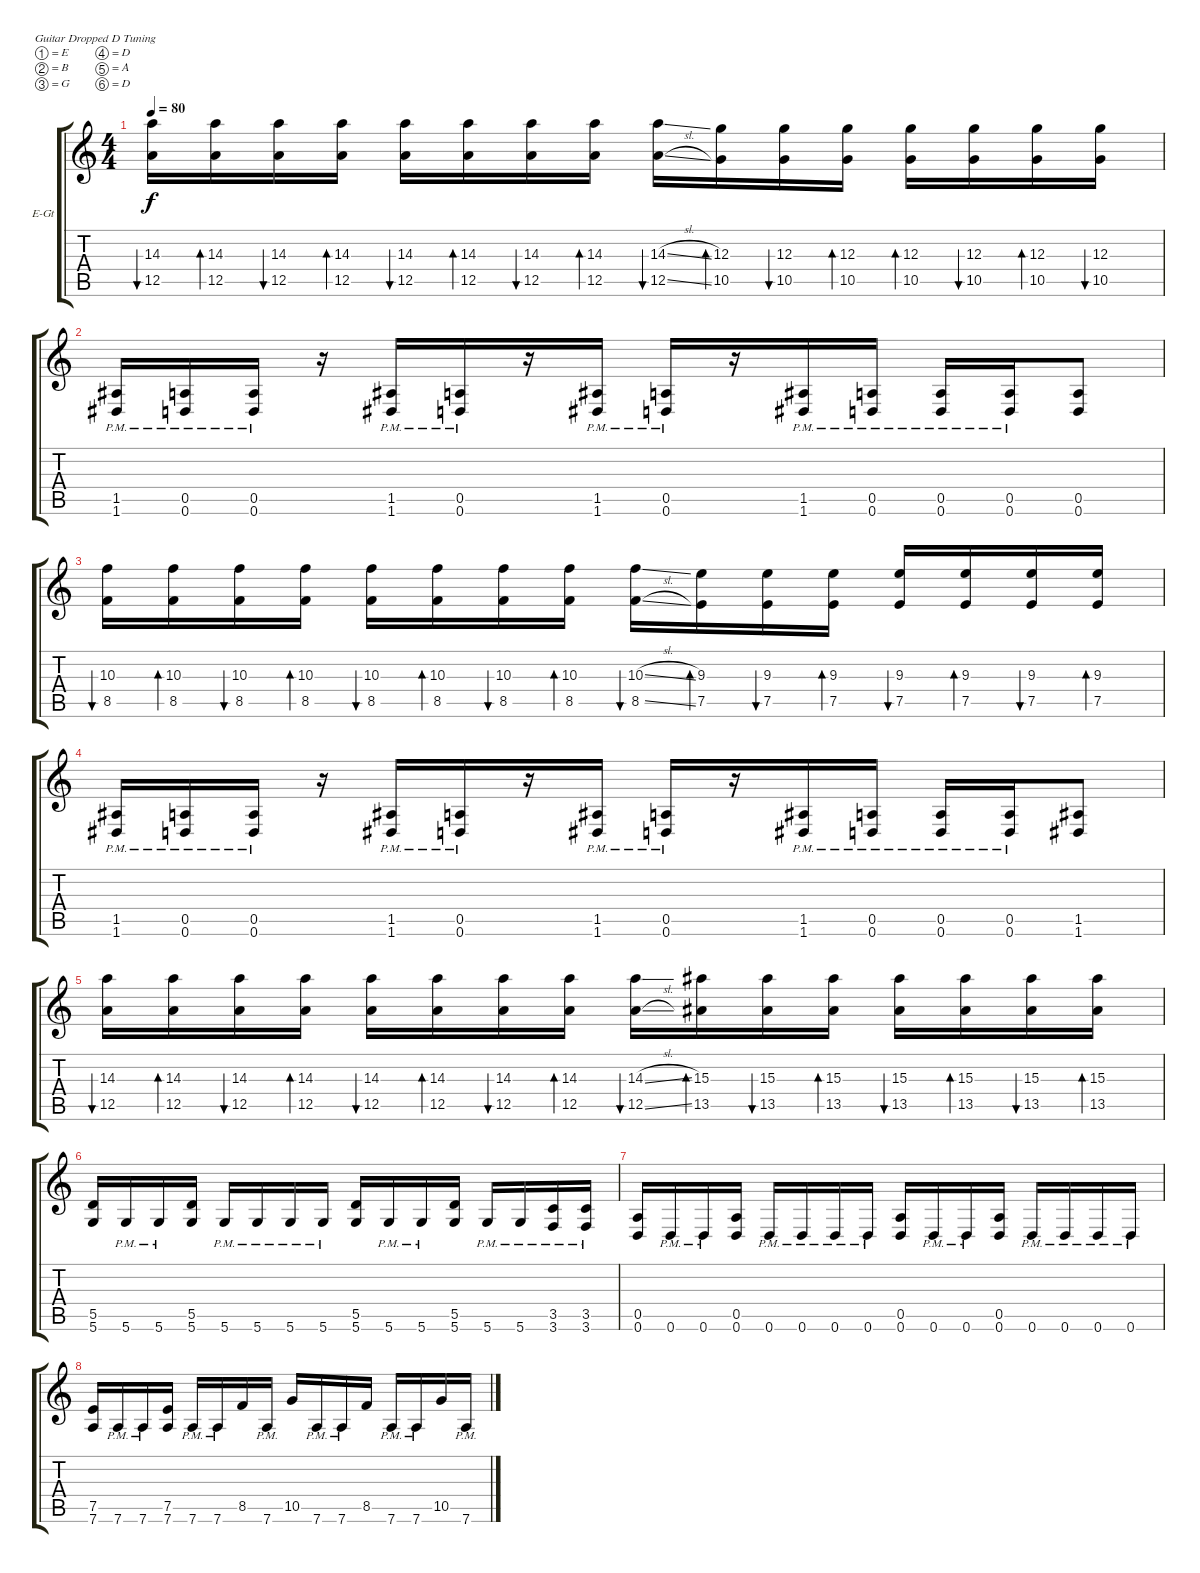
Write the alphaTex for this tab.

\bracketExtendMode groupsimilarinstruments
\firstSystemTrackNameOrientation horizontal
\otherSystemsTrackNameOrientation horizontal
\track ("Юджин" "E-Gt") {instrument distortionguitar}
\staff {score tabs}
\tuning (E4 B3 G3 D3 A2 D2)
\ts (4 4)
\tempo 80
\clef g2
\scale
0.478774
\ks c
(14.3 12.5).16{bu 60 dy f} (14.3 12.5).16{bd 60} (14.3 12.5).16{bu 60} (14.3 12.5).16{bd 60} (14.3 12.5).16{bu 60} (14.3 12.5).16{bd 60} (14.3 12.5).16{bu 60} (14.3 12.5).16{bd 60} (14.3{sl} 12.5{sl}).16{bu 60} (12.3 10.5).16{bd 60} (12.3 10.5).16{bu 60} (12.3 10.5).16{bd 60} (12.3 10.5).16{bd 60} (12.3 10.5).16{bu 60} (12.3 10.5).16{bd 60} (12.3 10.5).16{bu 60} |
\scale
0.521226 (1.5{pm} 1.6{pm}).16 (0.5{pm} 0.6{pm}).16 (0.5{pm} 0.6{pm}).16 r.16 (1.5{pm} 1.6{pm}).16 (0.5{pm} 0.6{pm}).16 r.16 (1.5{pm} 1.6{pm}).16 (0.5{pm} 0.6{pm}).16 r.16 (1.5{pm} 1.6{pm}).16 (0.5{pm} 0.6{pm}).16 (0.5{pm} 0.6{pm}).16 (0.5{pm} 0.6{pm}).16 (0.5 0.6).8 |
\scale
0.35942 (10.3 8.5).16{bu 60} (10.3 8.5).16{bd 60} (10.3 8.5).16{bu 60} (10.3 8.5).16{bd 60} (10.3 8.5).16{bu 60} (10.3 8.5).16{bd 60} (10.3 8.5).16{bu 60} (10.3 8.5).16{bd 60} (10.3{sl} 8.5{sl}).16{bu 60} (9.3 7.5).16{bd 60} (9.3 7.5).16{bu 60} (9.3 7.5).16{bd 60} (9.3 7.5).16{bu 60} (9.3 7.5).16{bd 60} (9.3 7.5).16{bu 60} (9.3 7.5).16{bd 60} |
\scale
0.64058 (1.5{pm} 1.6{pm}).16 (0.5{pm} 0.6{pm}).16 (0.5{pm} 0.6{pm}).16 r.16 (1.5{pm} 1.6{pm}).16 (0.5{pm} 0.6{pm}).16 r.16 (1.5{pm} 1.6{pm}).16 (0.5{pm} 0.6{pm}).16 r.16 (1.5{pm} 1.6{pm}).16 (0.5{pm} 0.6{pm}).16 (0.5{pm} 0.6{pm}).16 (0.5{pm} 0.6{pm}).16 (1.5 1.6).8 |
\scale
0.620795 (14.3 12.5).16{bu 60} (14.3 12.5).16{bd 60} (14.3 12.5).16{bu 60} (14.3 12.5).16{bd 60} (14.3 12.5).16{bu 60} (14.3 12.5).16{bd 60} (14.3 12.5).16{bu 60} (14.3 12.5).16{bd 60} (14.3{sl} 12.5{sl}).16{bu 60} (15.3 13.5).16{bd 60} (15.3 13.5).16{bu 120} (13.5 15.3).16{bd 120} (15.3 13.5).16{bu 120} (13.5 15.3).16{bd 120} (15.3 13.5).16{bu 120} (13.5 15.3).16{bd 120} |
\scale
0.379205 (5.6 5.5).16 5.6{pm}.16 5.6{pm}.16 (5.6 5.5).16 5.6{pm}.16 5.6{pm}.16 5.6{pm}.16 5.6{pm}.16 (5.6 5.5).16 5.6{pm}.16 5.6{pm}.16 (5.6 5.5).16 5.6{pm}.16 5.6{pm}.16 (3.6{pm} 3.5{pm}).16 (3.5{pm} 3.6{pm}).16 |
\scale
0.5 (0.5 0.6).16 0.6{pm}.16 0.6{pm}.16 (0.6 0.5).16 0.6{pm}.16 0.6{pm}.16 0.6{pm}.16 0.6{pm}.16 (0.5 0.6).16 0.6{pm}.16 0.6{pm}.16 (0.6 0.5).16 0.6{pm}.16 0.6{pm}.16 0.6{pm}.16 0.6{pm}.16 |
\scale
0.5 (7.6 7.5).16 7.6{pm}.16 7.6{pm}.16 (7.5 7.6).16 7.6{pm}.16 7.6{pm}.16 8.5.16 7.6{pm}.16 10.5.16 7.6{pm}.16 7.6{pm}.16 8.5.16 7.6{pm}.16 7.6{pm}.16 10.5.16 7.6{pm}.16
